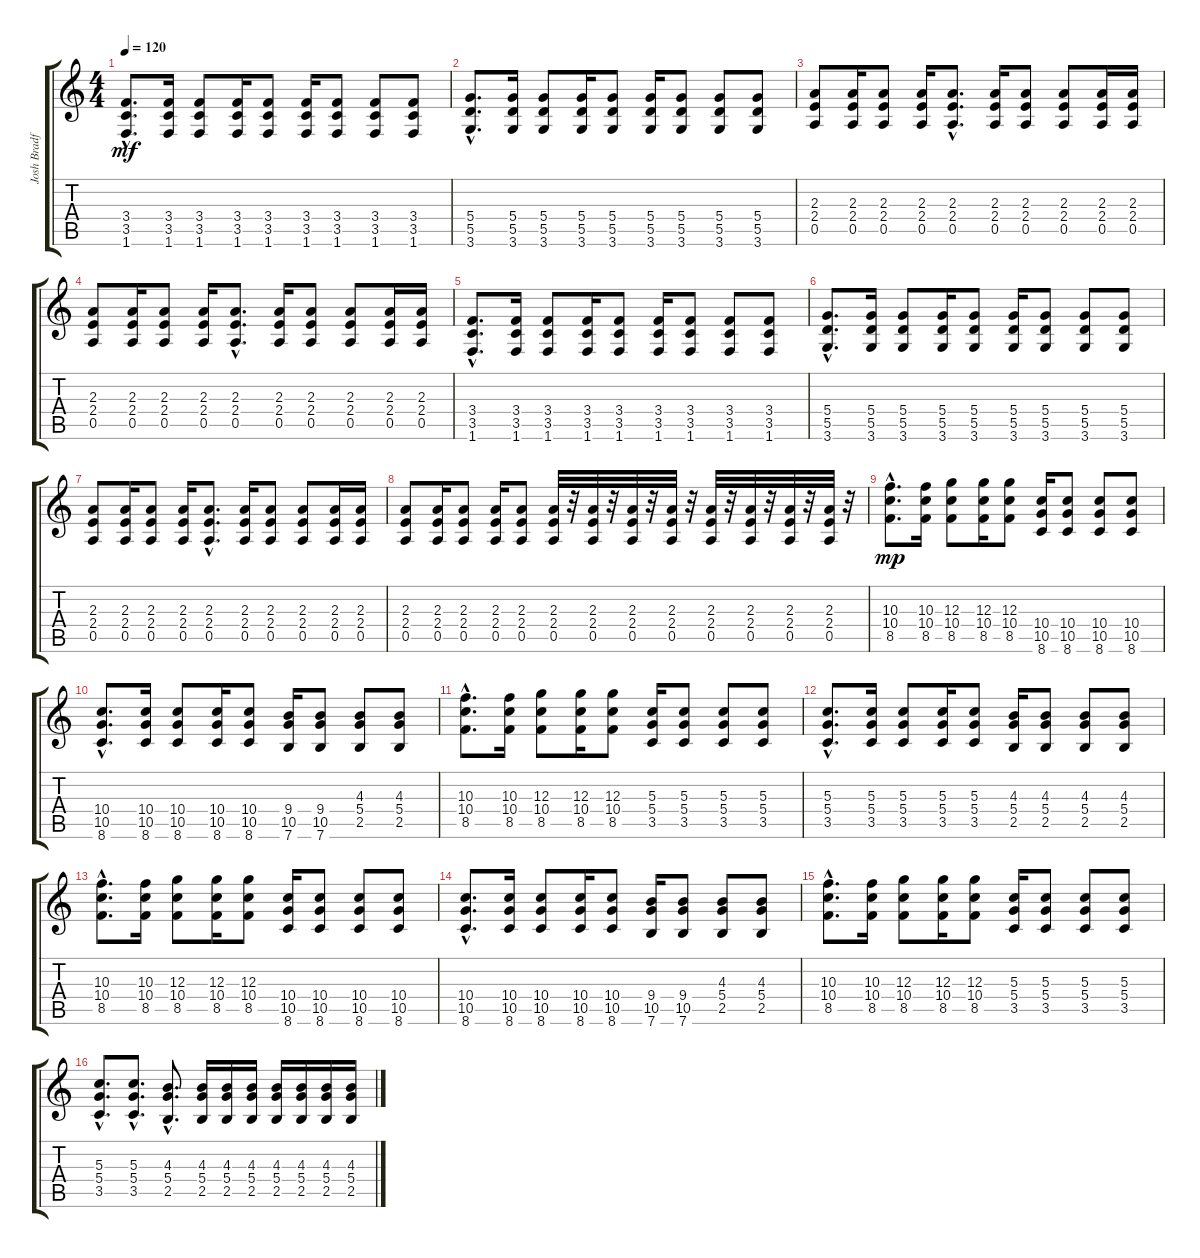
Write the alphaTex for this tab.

\track ("Josh Bradford" "Josh Bradf") {instrument distortionguitar}
\staff {score tabs}
\tuning (E4 B3 G3 D3 A2 E2) {hide}
\ts (4 4)
\tempo 120
\clef g2
\ks c
(3.4{hac} 3.5{hac} 1.6{hac}).8{d dy mf} (3.4 3.5 1.6).16 (3.4 3.5 1.6).8 (3.4 3.5 1.6).16 (3.4 3.5 1.6).8 (3.4 3.5 1.6).16 (3.4 3.5 1.6).8 (3.4 3.5 1.6).8 (3.4 3.5 1.6).8 |
(5.4{hac} 5.5{hac} 3.6{hac}).8{d} (5.4 5.5 3.6).16 (5.4 5.5 3.6).8 (5.4 5.5 3.6).16 (5.4 5.5 3.6).8 (5.4 5.5 3.6).16 (5.4 5.5 3.6).8 (5.4 5.5 3.6).8 (5.4 5.5 3.6).8 |
(2.3 2.4 0.5).8 (2.3 2.4 0.5).16 (2.3 2.4 0.5).8 (2.3 2.4 0.5).16 (2.3{hac} 2.4{hac} 0.5{hac}).8{d} (2.3 2.4 0.5).16 (2.3 2.4 0.5).8 (2.3 2.4 0.5).8 (2.3 2.4 0.5).16 (2.3 2.4 0.5).16 |
(2.3 2.4 0.5).8 (2.3 2.4 0.5).16 (2.3 2.4 0.5).8 (2.3 2.4 0.5).16 (2.3{hac} 2.4{hac} 0.5{hac}).8{d} (2.3 2.4 0.5).16 (2.3 2.4 0.5).8 (2.3 2.4 0.5).8 (2.3 2.4 0.5).16 (2.3 2.4 0.5).16 |
(3.4{hac} 3.5{hac} 1.6{hac}).8{d} (3.4 3.5 1.6).16 (3.4 3.5 1.6).8 (3.4 3.5 1.6).16 (3.4 3.5 1.6).8 (3.4 3.5 1.6).16 (3.4 3.5 1.6).8 (3.4 3.5 1.6).8 (3.4 3.5 1.6).8 |
(5.4{hac} 5.5{hac} 3.6{hac}).8{d} (5.4 5.5 3.6).16 (5.4 5.5 3.6).8 (5.4 5.5 3.6).16 (5.4 5.5 3.6).8 (5.4 5.5 3.6).16 (5.4 5.5 3.6).8 (5.4 5.5 3.6).8 (5.4 5.5 3.6).8 |
(2.3 2.4 0.5).8 (2.3 2.4 0.5).16 (2.3 2.4 0.5).8 (2.3 2.4 0.5).16 (2.3{hac} 2.4{hac} 0.5{hac}).8{d} (2.3 2.4 0.5).16 (2.3 2.4 0.5).8 (2.3 2.4 0.5).8 (2.3 2.4 0.5).16 (2.3 2.4 0.5).16 |
(2.3 2.4 0.5).8 (2.3 2.4 0.5).16 (2.3 2.4 0.5).8 (2.3 2.4 0.5).16 (2.3 2.4 0.5).8 (2.3 2.4 0.5).32 r.32 (2.3 2.4 0.5).32 r.32 (2.3 2.4 0.5).32 r.32 (2.3 2.4 0.5).32 r.32 (2.3 2.4 0.5).32 r.32 (2.3 2.4 0.5).32 r.32 (2.3 2.4 0.5).32 r.32 (2.3 2.4 0.5).32 r.32 |
(10.3{hac} 10.4{hac} 8.5{hac}).8{d dy mp} (10.3 10.4 8.5).16 (12.3 10.4 8.5).8 (12.3 10.4 8.5).16 (12.3 10.4 8.5).8 (10.4 10.5 8.6).16 (10.4 10.5 8.6).8 (10.4 10.5 8.6).8 (10.4 10.5 8.6).8 |
(10.4{hac} 10.5{hac} 8.6{hac}).8{d} (10.4 10.5 8.6).16 (10.4 10.5 8.6).8 (10.4 10.5 8.6).16 (10.4 10.5 8.6).8 (9.4 10.5 7.6).16 (9.4 10.5 7.6).8 (4.3 5.4 2.5).8 (4.3 5.4 2.5).8 |
(10.3{hac} 10.4{hac} 8.5{hac}).8{d} (10.3 10.4 8.5).16 (12.3 10.4 8.5).8 (12.3 10.4 8.5).16 (12.3 10.4 8.5).8 (5.3 5.4 3.5).16 (5.3 5.4 3.5).8 (5.3 5.4 3.5).8 (5.3 5.4 3.5).8 |
(5.3{hac} 5.4{hac} 3.5{hac}).8{d} (5.3 5.4 3.5).16 (5.3 5.4 3.5).8 (5.3 5.4 3.5).16 (5.3 5.4 3.5).8 (4.3 5.4 2.5).16 (4.3 5.4 2.5).8 (4.3 5.4 2.5).8 (4.3 5.4 2.5).8 |
(10.3{hac} 10.4{hac} 8.5{hac}).8{d} (10.3 10.4 8.5).16 (12.3 10.4 8.5).8 (12.3 10.4 8.5).16 (12.3 10.4 8.5).8 (10.4 10.5 8.6).16 (10.4 10.5 8.6).8 (10.4 10.5 8.6).8 (10.4 10.5 8.6).8 |
(10.4{hac} 10.5{hac} 8.6{hac}).8{d} (10.4 10.5 8.6).16 (10.4 10.5 8.6).8 (10.4 10.5 8.6).16 (10.4 10.5 8.6).8 (9.4 10.5 7.6).16 (9.4 10.5 7.6).8 (4.3 5.4 2.5).8 (4.3 5.4 2.5).8 |
(10.3{hac} 10.4{hac} 8.5{hac}).8{d} (10.3 10.4 8.5).16 (12.3 10.4 8.5).8 (12.3 10.4 8.5).16 (12.3 10.4 8.5).8 (5.3 5.4 3.5).16 (5.3 5.4 3.5).8 (5.3 5.4 3.5).8 (5.3 5.4 3.5).8 |
(5.3{hac} 5.4{hac} 3.5{hac}).8{d} (5.3{hac} 5.4{hac} 3.5{hac}).8{d} (4.3{hac} 5.4{hac} 2.5{hac}).8{d} (4.3 5.4 2.5).16 (4.3 5.4 2.5).16 (4.3 5.4 2.5).16 (4.3 5.4 2.5).16 (4.3 5.4 2.5).16 (4.3 5.4 2.5).16 (4.3 5.4 2.5).16
